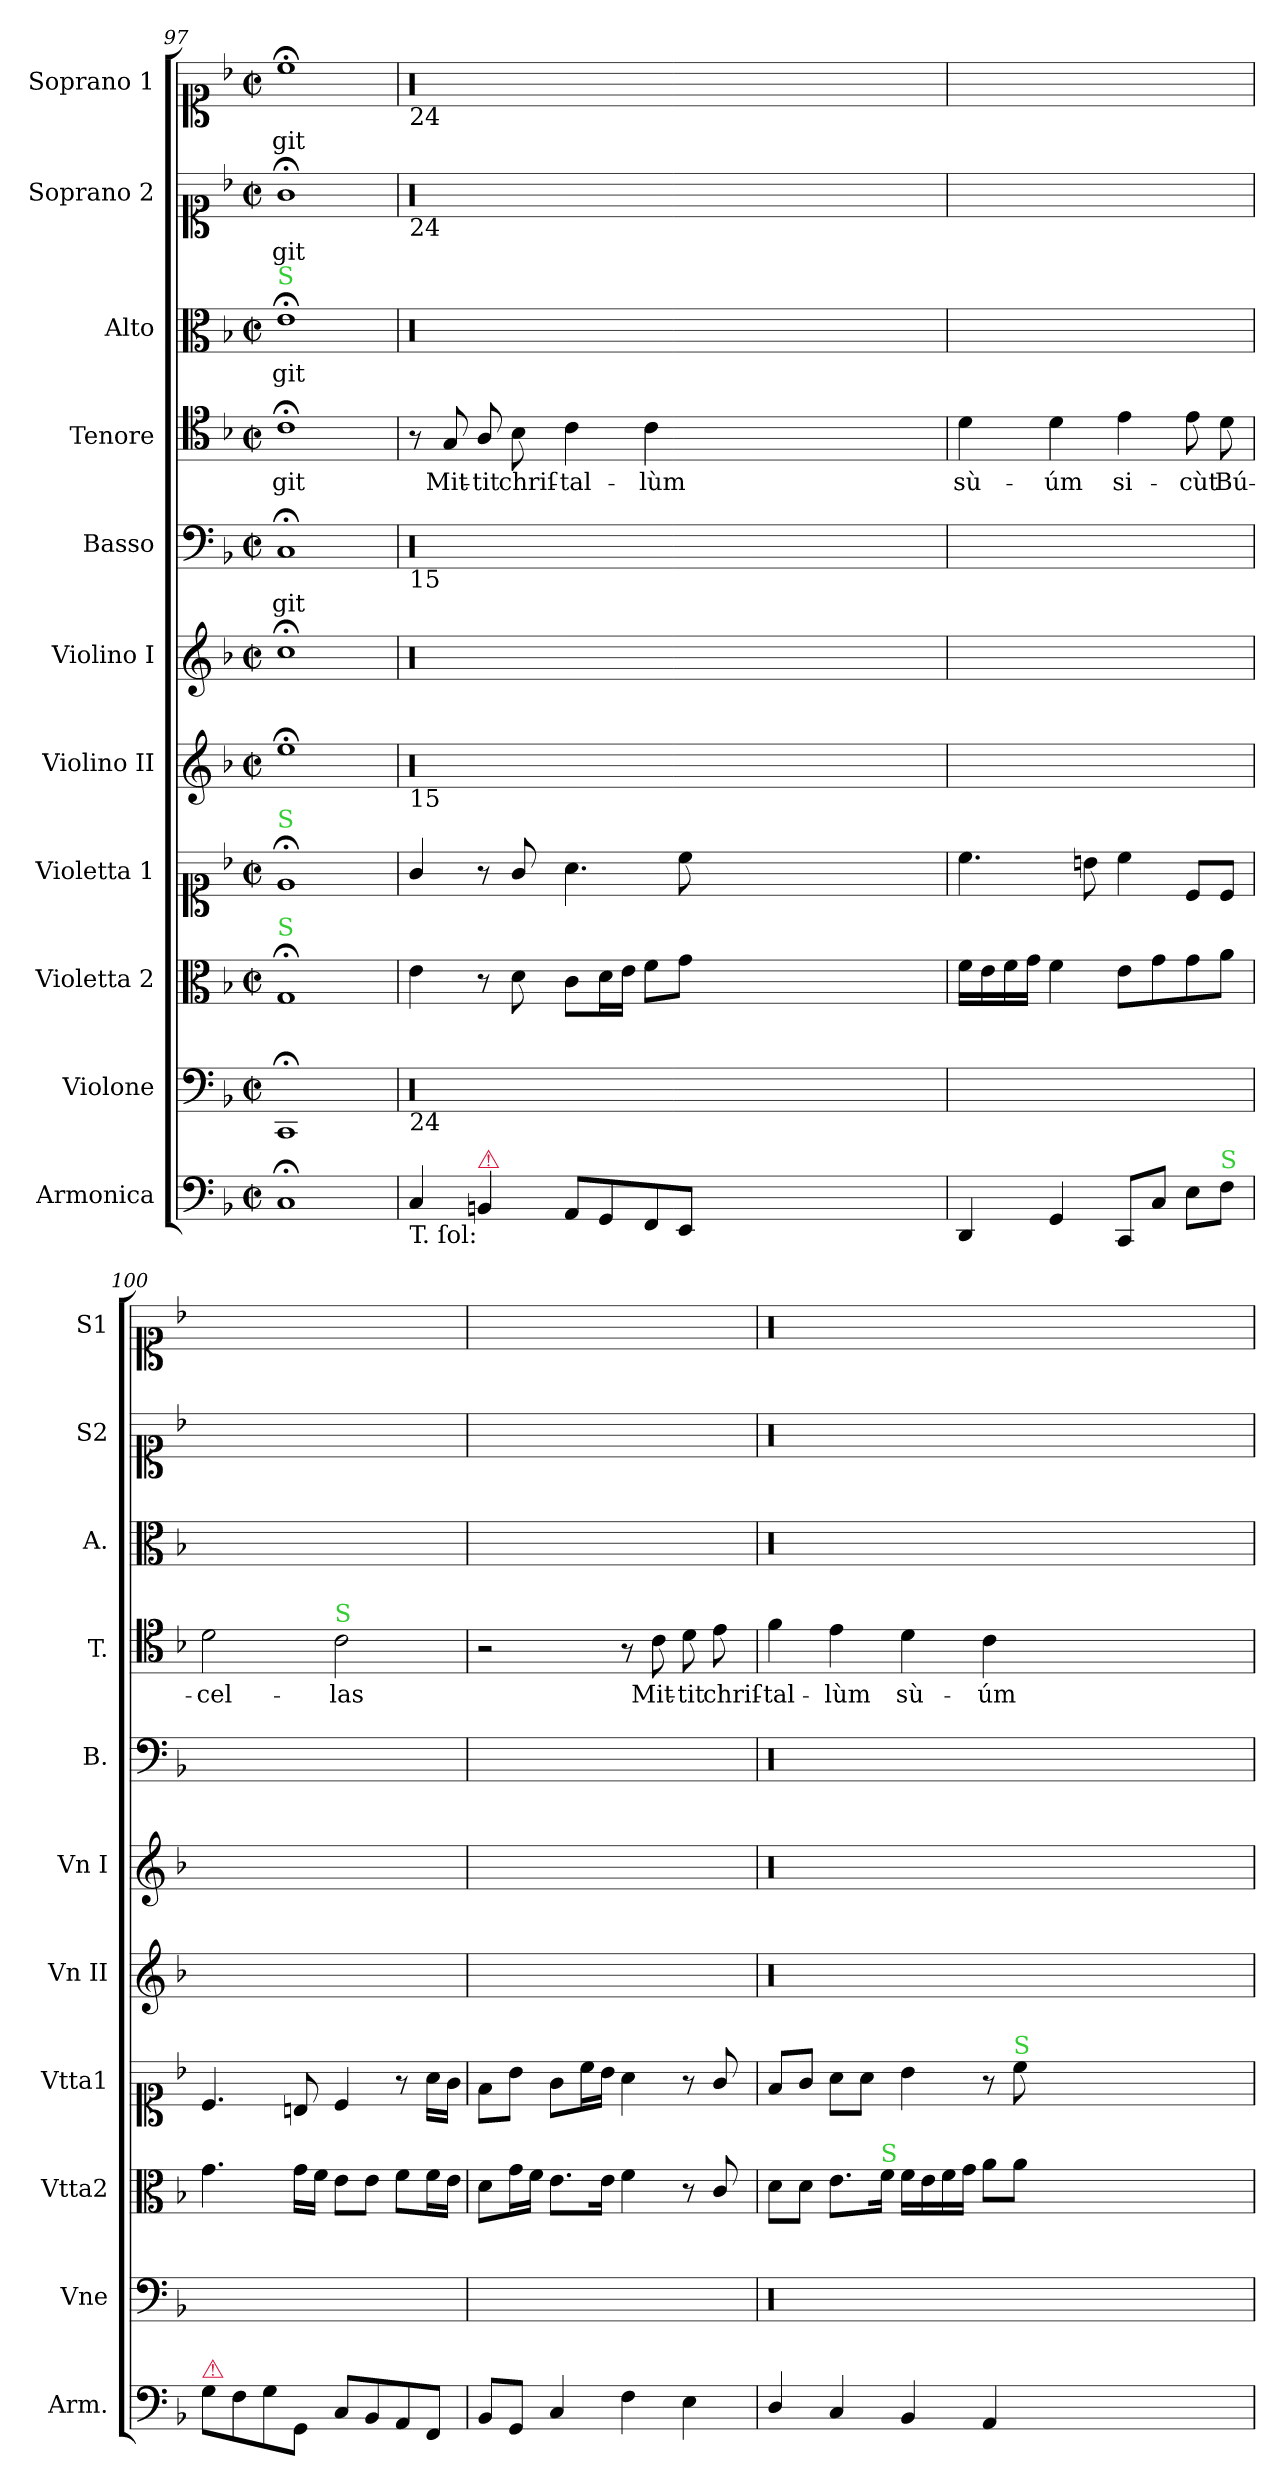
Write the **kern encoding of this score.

**kern	**kern	**kern	**kern	**kern	**kern	**kern	**text	**kern	**text	**kern	**text	**kern	**text	**kern	**text
*part11	*part10	*part9	*part8	*part7	*part6	*part5	*part5	*part4	*part4	*part3	*part3	*part2	*part2	*part1	*part1
*staff11	*staff10	*staff9	*staff8	*staff7	*staff6	*staff5	*staff5	*staff4	*staff4	*staff3	*staff3	*staff2	*staff2	*staff1	*staff1
*I"Armonica	*I"Violone	*I"Violetta 2	*I"Violetta 1	*I"Violino II	*I"Violino I	*I"Basso	*	*I"Tenore	*	*I"Alto	*	*I"Soprano 2	*	*I"Soprano 1	*
*I'Arm.	*I'Vne	*I'Vtta2	*I'Vtta1	*I'Vn II	*I'Vn I	*I'B.	*	*I'T.	*	*I'A.	*	*I'S2	*	*I'S1	*
*clefF4	*clefF4	*clefC3	*clefC1	*clefG2	*clefG2	*clefF4	*	*clefC4	*	*clefC3	*	*clefC1	*	*clefC1	*
*k[b-]	*k[b-]	*k[b-]	*k[b-]	*k[b-]	*k[b-]	*k[b-]	*	*k[b-]	*	*k[b-]	*	*k[b-]	*	*k[b-]	*
*F:	*F:	*F:	*F:	*F:	*F:	*F:	*	*F:	*	*F:	*	*F:	*	*F:	*
*M2/2	*M2/2	*M2/2	*M2/2	*M2/2	*M2/2	*M2/2	*	*M2/2	*	*M2/2	*	*M2/2	*	*M2/2	*
*met(c|)	*met(c|)	*met(c|)	*met(c|)	*met(c|)	*met(c|)	*met(c|)	*	*met(c|)	*	*met(c|)	*	*met(c|)	*	*met(c|)	*
=97	=97	=97	=97	=97	=97	=97	=97	=97	=97	=97	=97	=97	=97	=97	=97
!	!	!	!	!	!	!	!	!	!	!LO:TX:a:color=limegreen:t=S	!	!	!	!	!
!	!	!	!LO:TX:a:color=limegreen:t=S	!	!	!	!	!	!	!	!	!	!	!	!
!	!	!LO:TX:a:color=limegreen:t=S	!	!	!	!	!	!	!	!	!	!	!	!	!
1C;</	1CC;</	1G;</	1e;</	1ee;\	1cc;<\	1C;</	-git	1c;<\	-git	1e;<\	-git	1g;<\	-git	1cc;\	-git
=98	=98	=98	=98	=98	=98	=98	=98	=98	=98	=98	=98	=98	=98	=98	=98
!	!	!	!	!	!	!	!	!	!	!	!	!	!	!LO:TX:b:t=24	!
!	!	!	!	!	!	!	!	!	!	!	!	!LO:TX:b:t=24	!	!	!
!	!	!	!	!	!	!LO:TX:b:t=15	!	!	!	!	!	!	!	!	!
!	!	!	!	!LO:TX:b:t=15	!	!	!	!	!	!	!	!	!	!	!
!	!LO:TX:b:t=24	!	!	!	!	!	!	!	!	!	!	!	!	!	!
!LO:TX:b:t=T. ſol&colon;	!	!	!	!	!	!	!	!	!	!	!	!	!	!	!
4C/	00r	4e\	4g/	00r	00r	00r	.	8r	.	00r	.	00r	.	00r	.
.	.	.	.	.	.	.	.	8G/	Mit-	.	.	.	.	.	.
!LO:TX:a:color=crimson:t=⚠	!	!	!	!	!	!	!	!	!	!	!	!	!	!	!
4BBn/	.	8r	8r	.	.	.	.	8A/	-tit	.	.	.	.	.	.
.	.	8d\	8g/	.	.	.	.	8B-\	chriſ-	.	.	.	.	.	.
8AA/L	.	8c\L	4.a\	.	.	.	.	4c\	-tal-	.	.	.	.	.	.
8GG/	.	16d\L	.	.	.	.	.	.	.	.	.	.	.	.	.
.	.	16e\JJ	.	.	.	.	.	.	.	.	.	.	.	.	.
8FF/	.	8f\L	.	.	.	.	.	4c\	-lùm	.	.	.	.	.	.
8EE/J	.	8g\J	8cc\	.	.	.	.	.	.	.	.	.	.	.	.
0.ryy	.	0.ryy	0.ryy	.	.	.	.	0.ryy	.	.	.	.	.	.	.
=99	=99	=99	=99	=99	=99	=99	=99	=99	=99	=99	=99	=99	=99	=99	=99
4DD/	1ryy	16f\LL	4.cc\	1ryy	1ryy	1ryy	.	4d\	sù-	1ryy	.	1ryy	.	1ryy	.
.	.	16e\	.	.	.	.	.	.	.	.	.	.	.	.	.
.	.	16f\	.	.	.	.	.	.	.	.	.	.	.	.	.
.	.	16g\JJ	.	.	.	.	.	.	.	.	.	.	.	.	.
4GG/	.	4f\	.	.	.	.	.	4d\	-úm	.	.	.	.	.	.
.	.	.	8bn\	.	.	.	.	.	.	.	.	.	.	.	.
8CC/L	.	8e\L	4cc\	.	.	.	.	4e\	si-	.	.	.	.	.	.
8C/J	.	8g\	.	.	.	.	.	.	.	.	.	.	.	.	.
8E\L	.	8g\	8c/L	.	.	.	.	8e\	-cùt	.	.	.	.	.	.
!LO:TX:a:color=limegreen:t=S	!	!	!	!	!	!	!	!	!	!	!	!	!	!	!
8F\J	.	8a\J	8c/J	.	.	.	.	8d\	Bú-	.	.	.	.	.	.
=100	=100	=100	=100	=100	=100	=100	=100	=100	=100	=100	=100	=100	=100	=100	=100
!LO:TX:a:color=crimson:t=⚠	!	!	!	!	!	!	!	!	!	!	!	!	!	!	!
8G\L	1ryy	4.g\	4.c/	1ryy	1ryy	1ryy	.	2d\	-cel-	1ryy	.	1ryy	.	1ryy	.
8F\	.	.	.	.	.	.	.	.	.	.	.	.	.	.	.
8G\	.	.	.	.	.	.	.	.	.	.	.	.	.	.	.
8GG/J	.	16g\LL	8Bn/	.	.	.	.	.	.	.	.	.	.	.	.
.	.	16f\JJ	.	.	.	.	.	.	.	.	.	.	.	.	.
!	!	!	!	!	!	!	!	!LO:TX:a:color=limegreen:t=S	!	!	!	!	!	!	!
8C/L	.	8e\L	4c/	.	.	.	.	2c\	-las	.	.	.	.	.	.
8BB-/	.	8e\J	.	.	.	.	.	.	.	.	.	.	.	.	.
8AA/	.	8f\L	8r	.	.	.	.	.	.	.	.	.	.	.	.
8FF/J	.	16f\L	16a\LL	.	.	.	.	.	.	.	.	.	.	.	.
.	.	16e\JJ	16g\JJ	.	.	.	.	.	.	.	.	.	.	.	.
=101	=101	=101	=101	=101	=101	=101	=101	=101	=101	=101	=101	=101	=101	=101	=101
8BB-/L	1ryy	8d\L	8f\L	1ryy	1ryy	1ryy	.	2r	.	1ryy	.	1ryy	.	1ryy	.
8GG/J	.	16g\L	8b-\J	.	.	.	.	.	.	.	.	.	.	.	.
.	.	16f\JJ	.	.	.	.	.	.	.	.	.	.	.	.	.
4C/	.	8.e\L	8g\L	.	.	.	.	.	.	.	.	.	.	.	.
.	.	.	16cc\L	.	.	.	.	.	.	.	.	.	.	.	.
.	.	16e\Jk	16b-\JJ	.	.	.	.	.	.	.	.	.	.	.	.
4F\	.	4f\	4a\	.	.	.	.	8r	.	.	.	.	.	.	.
.	.	.	.	.	.	.	.	8c\	Mit-	.	.	.	.	.	.
4E\	.	8r	8r	.	.	.	.	8d\	-tit	.	.	.	.	.	.
.	.	8c/	8g/	.	.	.	.	8e\	chriſ-	.	.	.	.	.	.
=102	=102	=102	=102	=102	=102	=102	=102	=102	=102	=102	=102	=102	=102	=102	=102
4D/	00r	8d\L	8f/L	00r	00r	00r	.	4f\	-tal-	00r	.	00r	.	00r	.
.	.	8d\J	8g/J	.	.	.	.	.	.	.	.	.	.	.	.
4C/	.	8.e\L	8a\L	.	.	.	.	4e\	-lùm	.	.	.	.	.	.
.	.	.	8a\J	.	.	.	.	.	.	.	.	.	.	.	.
!	!	!LO:TX:a:color=limegreen:t=S	!	!	!	!	!	!	!	!	!	!	!	!	!
.	.	16f\Jk	.	.	.	.	.	.	.	.	.	.	.	.	.
4BB-/	.	16f\LL	4b-\	.	.	.	.	4d\	sù-	.	.	.	.	.	.
.	.	16e\	.	.	.	.	.	.	.	.	.	.	.	.	.
.	.	16f\	.	.	.	.	.	.	.	.	.	.	.	.	.
.	.	16g\JJ	.	.	.	.	.	.	.	.	.	.	.	.	.
4AA/	.	8a\L	8r	.	.	.	.	4c\	-úm	.	.	.	.	.	.
!	!	!	!LO:TX:a:color=limegreen:t=S	!	!	!	!	!	!	!	!	!	!	!	!
.	.	8a\J	8cc\	.	.	.	.	.	.	.	.	.	.	.	.
0.ryy	.	0.ryy	0.ryy	.	.	.	.	0.ryy	.	.	.	.	.	.	.
=	=	=	=	=	=	=	=	=	=	=	=	=	=	=	=
*-	*-	*-	*-	*-	*-	*-	*-	*-	*-	*-	*-	*-	*-	*-	*-
